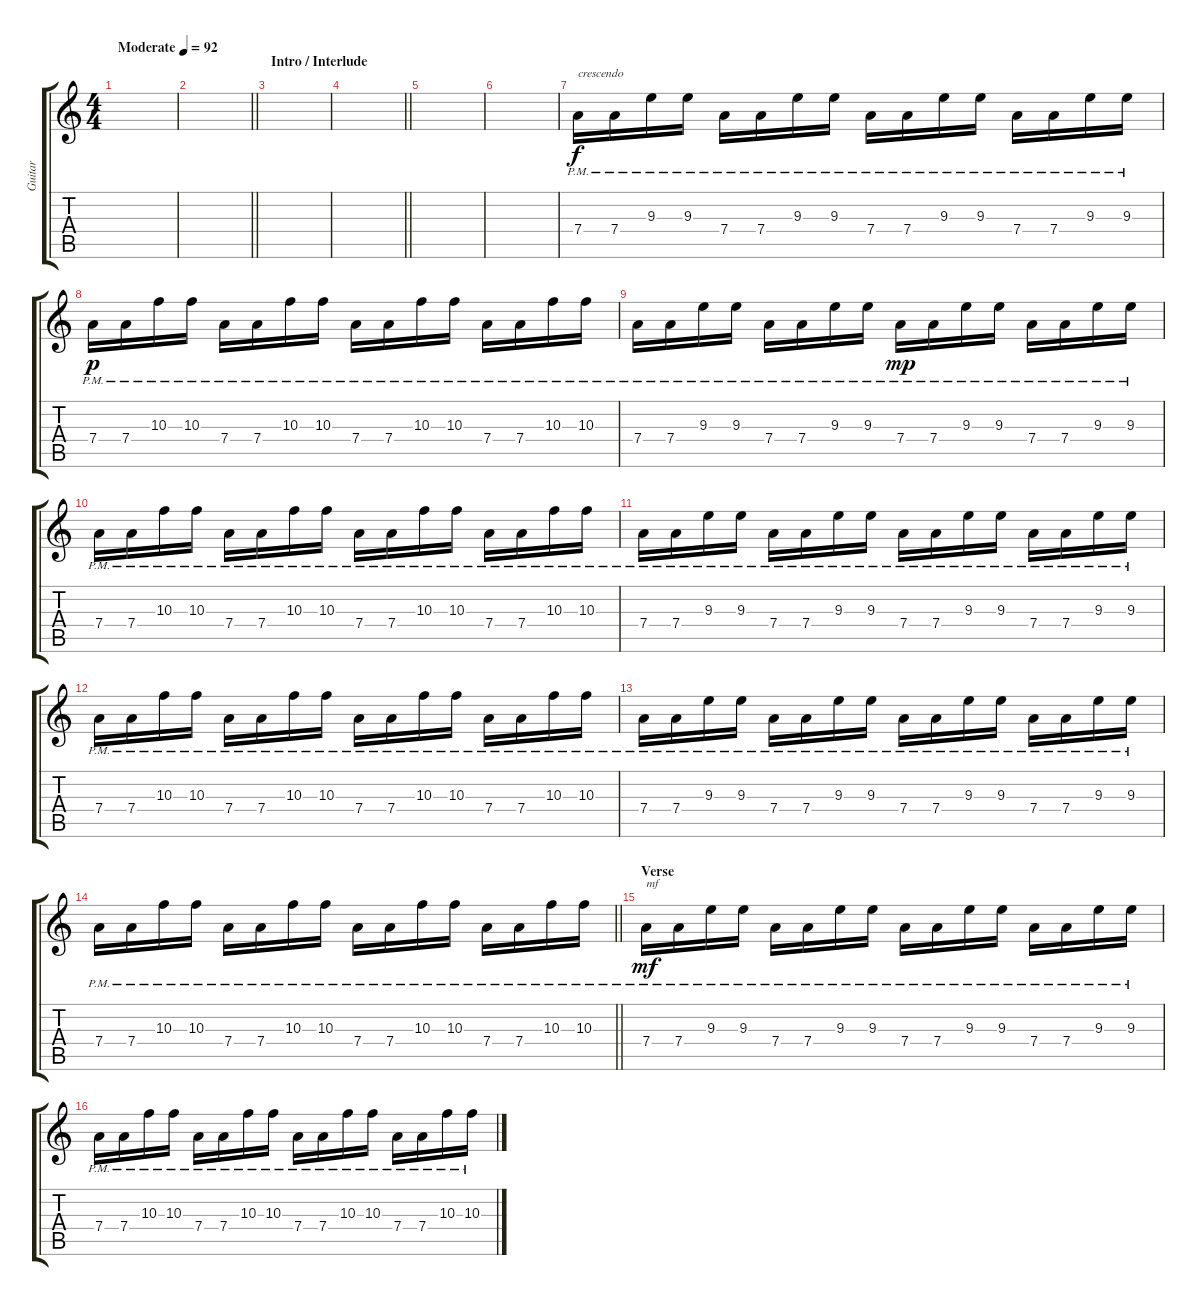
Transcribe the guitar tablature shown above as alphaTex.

\track ("Guitar" "Guitar") {instrument overdrivenguitar}
\staff {score tabs}
\tuning (E4 B3 G3 D3 A2 E2) {hide}
\ts (4 4)
\tempo (92 "Moderate")
\clef g2
\ks c
|
\barLineRight lightlight
|
\section ("" "Intro / Interlude")
|
\barLineRight lightlight
|
|
|
7.4{pm}.16{txt "crescendo"} 7.4{pm}.16 9.3{pm}.16 9.3{pm}.16 7.4{pm}.16 7.4{pm}.16 9.3{pm}.16 9.3{pm}.16 7.4{pm}.16 7.4{pm}.16 9.3{pm}.16 9.3{pm}.16 7.4{pm}.16 7.4{pm}.16 9.3{pm}.16 9.3{pm}.16 |
7.4{pm}.16{dy p} 7.4{pm}.16 10.3{pm}.16 10.3{pm}.16 7.4{pm}.16 7.4{pm}.16 10.3{pm}.16 10.3{pm}.16 7.4{pm}.16 7.4{pm}.16 10.3{pm}.16 10.3{pm}.16 7.4{pm}.16 7.4{pm}.16 10.3{pm}.16 10.3{pm}.16 |
7.4{pm}.16 7.4{pm}.16 9.3{pm}.16 9.3{pm}.16 7.4{pm}.16 7.4{pm}.16 9.3{pm}.16 9.3{pm}.16 7.4{pm}.16{dy mp} 7.4{pm}.16 9.3{pm}.16 9.3{pm}.16 7.4{pm}.16 7.4{pm}.16 9.3{pm}.16 9.3{pm}.16 |
7.4{pm}.16 7.4{pm}.16 10.3{pm}.16 10.3{pm}.16 7.4{pm}.16 7.4{pm}.16 10.3{pm}.16 10.3{pm}.16 7.4{pm}.16 7.4{pm}.16 10.3{pm}.16 10.3{pm}.16 7.4{pm}.16 7.4{pm}.16 10.3{pm}.16 10.3{pm}.16 |
7.4{pm}.16 7.4{pm}.16 9.3{pm}.16 9.3{pm}.16 7.4{pm}.16 7.4{pm}.16 9.3{pm}.16 9.3{pm}.16 7.4{pm}.16 7.4{pm}.16 9.3{pm}.16 9.3{pm}.16 7.4{pm}.16 7.4{pm}.16 9.3{pm}.16 9.3{pm}.16 |
7.4{pm}.16 7.4{pm}.16 10.3{pm}.16 10.3{pm}.16 7.4{pm}.16 7.4{pm}.16 10.3{pm}.16 10.3{pm}.16 7.4{pm}.16 7.4{pm}.16 10.3{pm}.16 10.3{pm}.16 7.4{pm}.16 7.4{pm}.16 10.3{pm}.16 10.3{pm}.16 |
7.4{pm}.16 7.4{pm}.16 9.3{pm}.16 9.3{pm}.16 7.4{pm}.16 7.4{pm}.16 9.3{pm}.16 9.3{pm}.16 7.4{pm}.16 7.4{pm}.16 9.3{pm}.16 9.3{pm}.16 7.4{pm}.16 7.4{pm}.16 9.3{pm}.16 9.3{pm}.16 |
\barLineRight lightlight
7.4{pm}.16 7.4{pm}.16 10.3{pm}.16 10.3{pm}.16 7.4{pm}.16 7.4{pm}.16 10.3{pm}.16 10.3{pm}.16 7.4{pm}.16 7.4{pm}.16 10.3{pm}.16 10.3{pm}.16 7.4{pm}.16 7.4{pm}.16 10.3{pm}.16 10.3{pm}.16 |
\section ("" "Verse")
7.4{pm}.16{txt "mf" dy mf} 7.4{pm}.16 9.3{pm}.16 9.3{pm}.16 7.4{pm}.16 7.4{pm}.16 9.3{pm}.16 9.3{pm}.16 7.4{pm}.16 7.4{pm}.16 9.3{pm}.16 9.3{pm}.16 7.4{pm}.16 7.4{pm}.16 9.3{pm}.16 9.3{pm}.16 |
7.4{pm}.16 7.4{pm}.16 10.3{pm}.16 10.3{pm}.16 7.4{pm}.16 7.4{pm}.16 10.3{pm}.16 10.3{pm}.16 7.4{pm}.16 7.4{pm}.16 10.3{pm}.16 10.3{pm}.16 7.4{pm}.16 7.4{pm}.16 10.3{pm}.16 10.3{pm}.16
